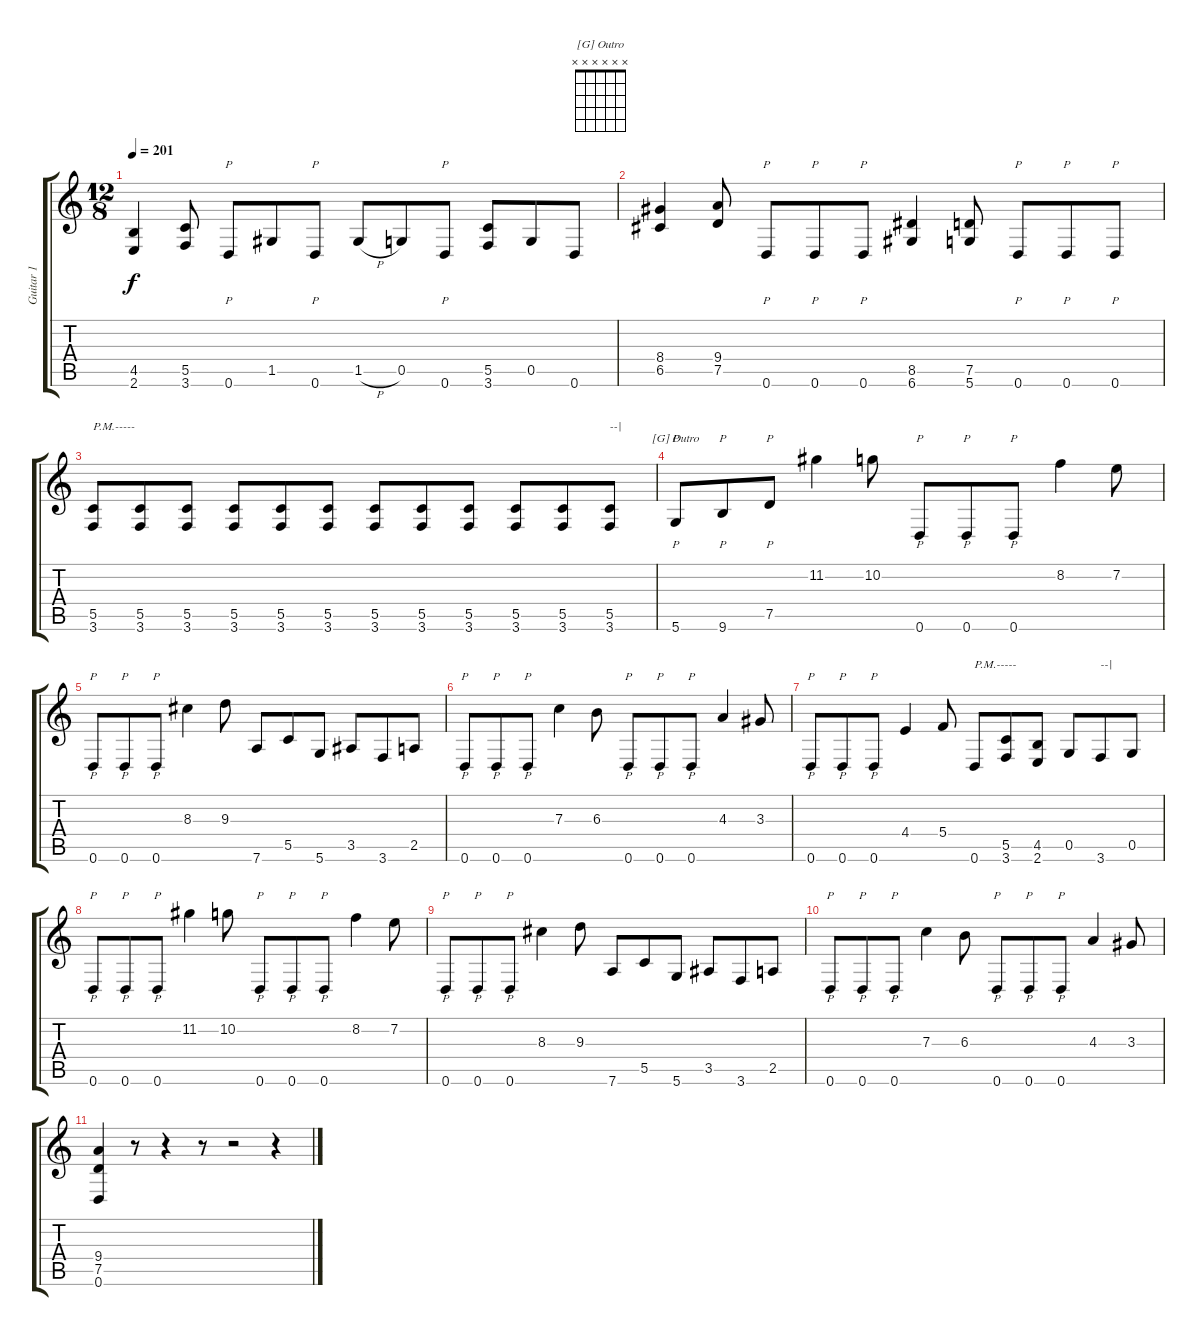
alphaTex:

\track ("Guitar 1" "Guitar 1") {instrument overdrivenguitar}
\staff {score tabs}
\tuning (D4 A3 F3 C3 G2 D2) {hide}
\chord ("[G] Outro" x x x x x x) {firstfret 0}
\ts (12 8)
\tempo 201
\clef g2
\ks c
(4.5 2.6).4{dy f} (5.5 3.6).8 0.6.8{p} 1.5.8 0.6.8{p} 1.5{h}.8 0.5.8 0.6.8{p} (5.5 3.6).8 0.5.8 0.6.8 |
(8.4 6.5).4 (9.4 7.5).8 0.6.8{p} 0.6.8{p} 0.6.8{p} (8.5 6.6).4 (7.5 5.6).8 0.6.8{p} 0.6.8{p} 0.6.8{p} |
(5.5 3.6).8{txt "P.M.-----"} (5.5 3.6).8 (5.5 3.6).8 (5.5 3.6).8 (5.5 3.6).8 (5.5 3.6).8 (5.5 3.6).8 (5.5 3.6).8 (5.5 3.6).8 (5.5 3.6).8 (5.5 3.6).8 (5.5 3.6).8{txt "--|"} |
5.6.8{p ch "[G] Outro"} 9.6.8{p} 7.5.8{p} 11.2.4 10.2.8 0.6.8{p} 0.6.8{p} 0.6.8{p} 8.2.4 7.2.8 |
0.6.8{p} 0.6.8{p} 0.6.8{p} 8.3.4 9.3.8 7.6.8 5.5.8 5.6.8 3.5.8 3.6.8 2.5.8 |
0.6.8{p} 0.6.8{p} 0.6.8{p} 7.3.4 6.3.8 0.6.8{p} 0.6.8{p} 0.6.8{p} 4.3.4 3.3.8 |
0.6.8{p} 0.6.8{p} 0.6.8{p} 4.4.4 5.4.8 0.6.8{txt "P.M.-----"} (5.5 3.6).8 (4.5 2.6).8 0.5.8 3.6.8{txt "--|"} 0.5.8 |
0.6.8{p} 0.6.8{p} 0.6.8{p} 11.2.4 10.2.8 0.6.8{p} 0.6.8{p} 0.6.8{p} 8.2.4 7.2.8 |
0.6.8{p} 0.6.8{p} 0.6.8{p} 8.3.4 9.3.8 7.6.8 5.5.8 5.6.8 3.5.8 3.6.8 2.5.8 |
0.6.8{p} 0.6.8{p} 0.6.8{p} 7.3.4 6.3.8 0.6.8{p} 0.6.8{p} 0.6.8{p} 4.3.4 3.3.8 |
(9.4 7.5 0.6).4 r.8 r.4 r.8 r.2 r.4
